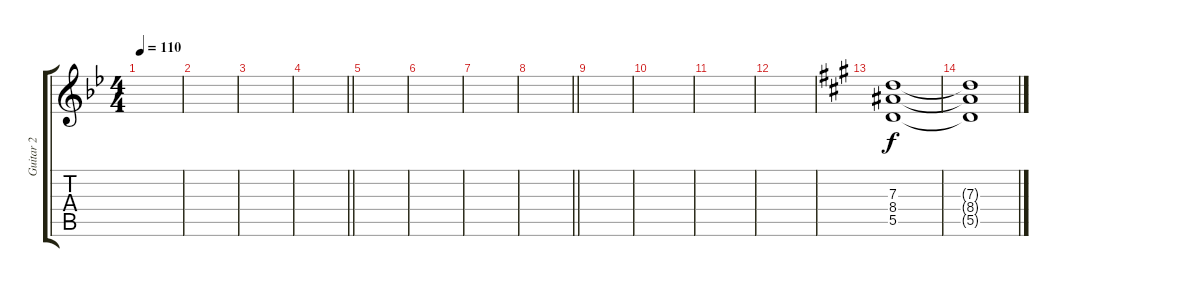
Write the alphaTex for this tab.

\track ("Guitar 2" "Guitar 2") {instrument electricguitarjazz}
\staff {score tabs}
\tuning (E4 B3 G3 D3 A2 E2) {hide}
\ts (4 4)
\tempo 110
\clef g2
\ks bb
|
|
|
\barLineRight lightlight
|
|
|
|
\barLineRight lightlight
|
|
|
|
|
\ks a
(7.3 8.4 5.5).1{dy f} |
(7.3{t} 8.4{t} 5.5{t}).1
